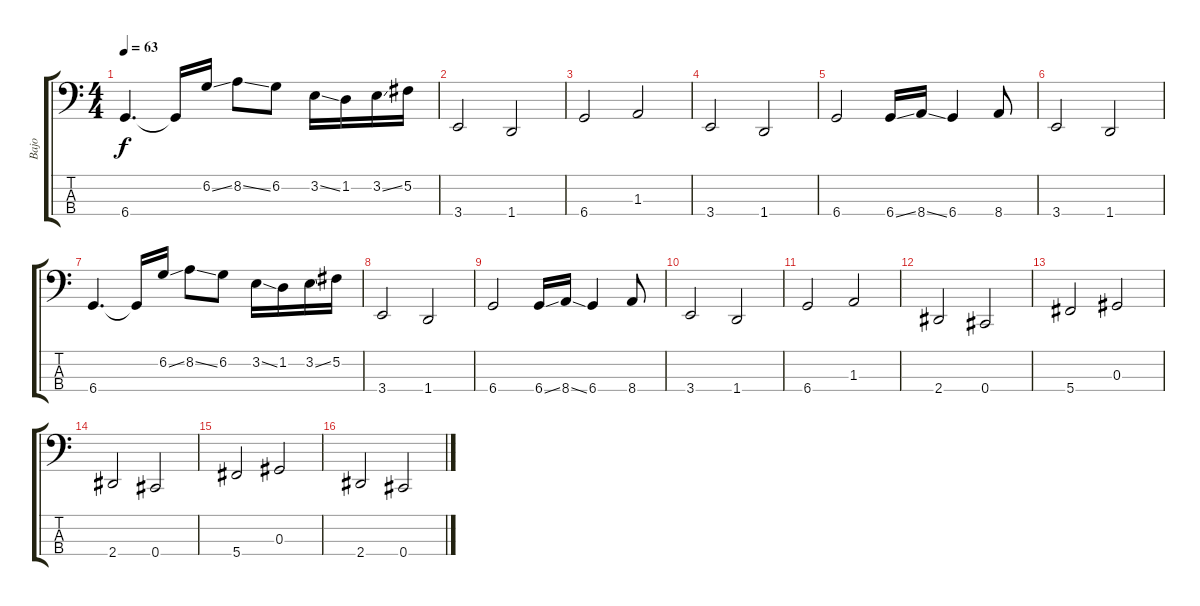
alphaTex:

\track ("Bajo" "Bajo") {instrument electricbassfinger}
\staff {score tabs}
\tuning (Gb2 Db2 Ab1 Db1) {hide}
\ts (4 4)
\tempo 63
\clef f4
\ks c
6.4.4{d dy f} 6.4{t}.16 6.2{ss}.16 8.2{ss}.8 6.2.8 3.2{ss}.16 1.2.16 3.2{ss}.16 5.2.16 |
3.4.2 1.4.2 |
6.4.2 1.3.2 |
3.4.2 1.4.2 |
6.4.2 6.4{ss}.16 8.4{ss}.16 6.4.4 8.4.8 |
3.4.2 1.4.2 |
6.4.4{d} 6.4{t}.16 6.2{ss}.16 8.2{ss}.8 6.2.8 3.2{ss}.16 1.2.16 3.2{ss}.16 5.2.16 |
3.4.2 1.4.2 |
6.4.2 6.4{ss}.16 8.4{ss}.16 6.4.4 8.4.8 |
3.4.2 1.4.2 |
6.4.2 1.3.2 |
2.4.2 0.4.2 |
5.4.2 0.3.2 |
2.4.2 0.4.2 |
5.4.2 0.3.2 |
2.4.2 0.4.2
